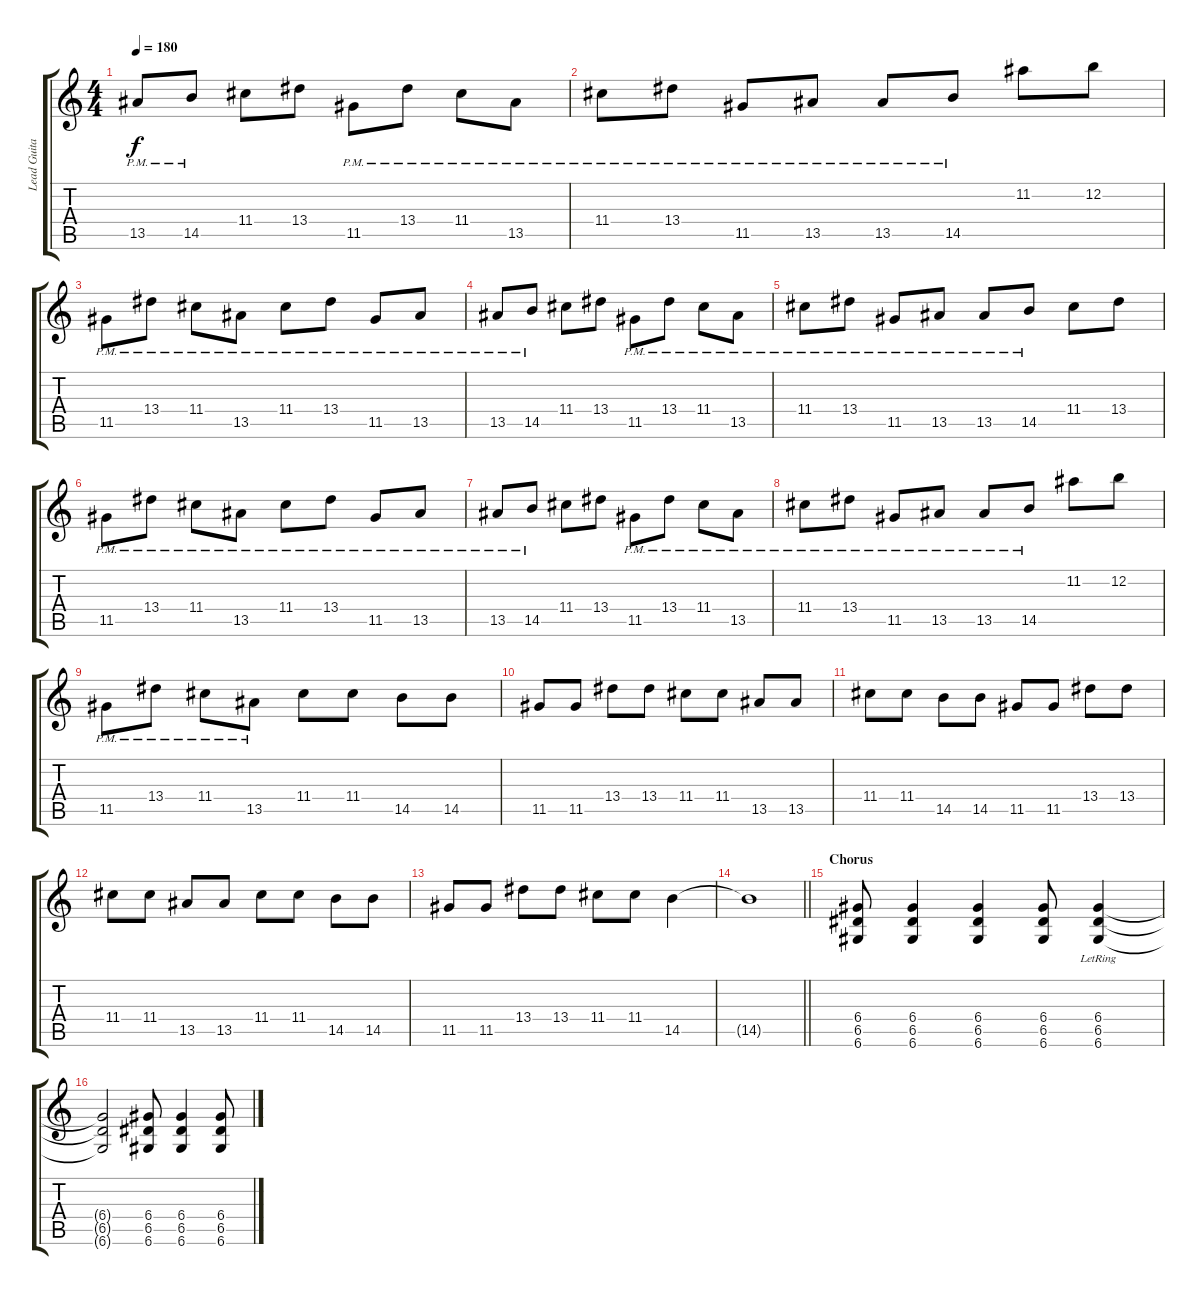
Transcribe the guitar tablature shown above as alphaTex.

\track ("Lead Guitar" "Lead Guita") {instrument overdrivenguitar}
\staff {score tabs}
\tuning (E4 B3 G3 D3 A2 D2) {hide}
\ts (4 4)
\tempo 180
\clef g2
\ks c
13.5{pm}.8{dy f} 14.5{pm}.8 11.4.8 13.4.8 11.5{pm}.8 13.4{pm}.8 11.4{pm}.8 13.5{pm}.8 |
11.4{pm}.8 13.4{pm}.8 11.5{pm}.8 13.5{pm}.8 13.5{pm}.8 14.5{pm}.8 11.2.8 12.2.8 |
11.5{pm}.8 13.4{pm}.8 11.4{pm}.8 13.5{pm}.8 11.4{pm}.8 13.4{pm}.8 11.5{pm}.8 13.5{pm}.8 |
13.5{pm}.8 14.5{pm}.8 11.4.8 13.4.8 11.5{pm}.8 13.4{pm}.8 11.4{pm}.8 13.5{pm}.8 |
11.4{pm}.8 13.4{pm}.8 11.5{pm}.8 13.5{pm}.8 13.5{pm}.8 14.5{pm}.8 11.4.8 13.4.8 |
11.5{pm}.8 13.4{pm}.8 11.4{pm}.8 13.5{pm}.8 11.4{pm}.8 13.4{pm}.8 11.5{pm}.8 13.5{pm}.8 |
13.5{pm}.8 14.5{pm}.8 11.4.8 13.4.8 11.5{pm}.8 13.4{pm}.8 11.4{pm}.8 13.5{pm}.8 |
11.4{pm}.8 13.4{pm}.8 11.5{pm}.8 13.5{pm}.8 13.5{pm}.8 14.5{pm}.8 11.2.8 12.2.8 |
11.5{pm}.8 13.4{pm}.8 11.4{pm}.8 13.5{pm}.8 11.4.8 11.4.8 14.5.8 14.5.8 |
11.5.8 11.5.8 13.4.8 13.4.8 11.4.8 11.4.8 13.5.8 13.5.8 |
11.4.8 11.4.8 14.5.8 14.5.8 11.5.8 11.5.8 13.4.8 13.4.8 |
11.4.8 11.4.8 13.5.8 13.5.8 11.4.8 11.4.8 14.5.8 14.5.8 |
11.5.8 11.5.8 13.4.8 13.4.8 11.4.8 11.4.8 14.5.4 |
\barLineRight lightlight
14.5{t}.1 |
\section ("" "Chorus")
(6.4 6.5 6.6).8 (6.4 6.5 6.6).4 (6.4 6.5 6.6).4 (6.4 6.5 6.6).8 (6.4 6.5 6.6{lr}).4 |
(6.4{t} 6.5{t} 6.6{t}).2 (6.4 6.5 6.6).8 (6.4 6.5 6.6).4 (6.4 6.5 6.6).8
